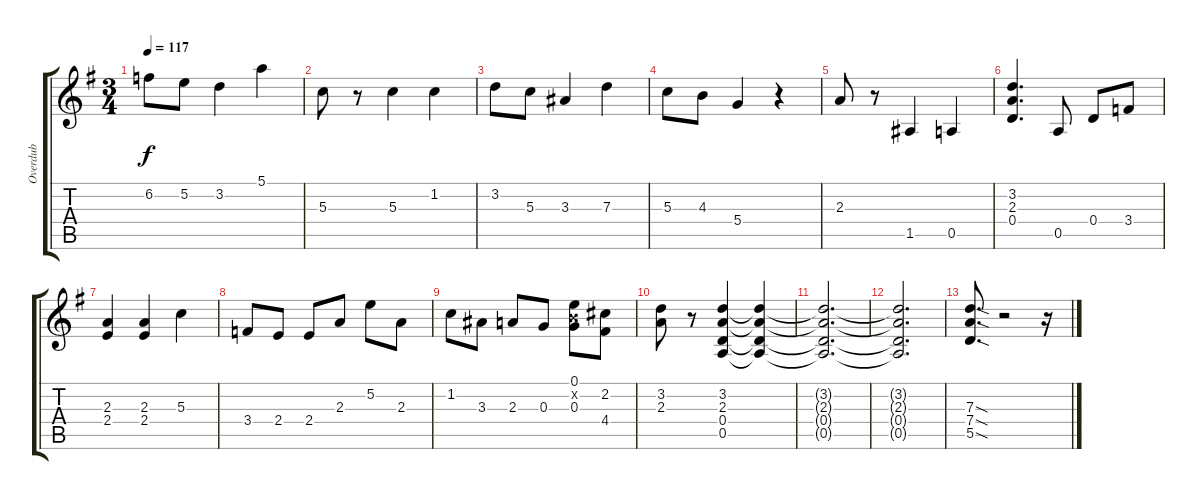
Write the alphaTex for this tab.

\track ("Overdub" "Overdub") {instrument distortionguitar}
\staff {score tabs}
\tuning (E4 B3 G3 D3 A2 E2) {hide}
\ts (3 4)
\tempo 117
\clef g2
\ks g
6.2.8{dy f} 5.2.8 3.2.4 5.1.4 |
5.3.8 r.8 5.3.4 1.2.4 |
3.2.8 5.3.8 3.3.4 7.3.4 |
5.3.8 4.3.8 5.4.4 r.4 |
2.3.8 r.8 1.5.4 0.5.4 |
(3.2 2.3 0.4).4{d} 0.5.8 0.4.8 3.4.8 |
(2.3 2.4).4 (2.3 2.4).4 5.3.4 |
3.4.8 2.4.8 2.4.8 2.3.8 5.2.8 2.3.8 |
1.2.8 3.3.8 2.3.8 0.3.8 (0.1 0.2{x} 0.3).8 (2.2 4.4).8 |
(3.2 2.3).8 r.8 (3.2 2.3 0.4 0.5).4 (3.2{t} 2.3{t} 0.4{t} 0.5{t}).4 |
(3.2{t} 2.3{t} 0.4{t} 0.5{t}).2{d} |
(3.2{t} 2.3{t} 0.4{t} 0.5{t}).2{d} |
(7.3{sod} 7.4{sod} 5.5{sod}).8{d} r.2 r.16
